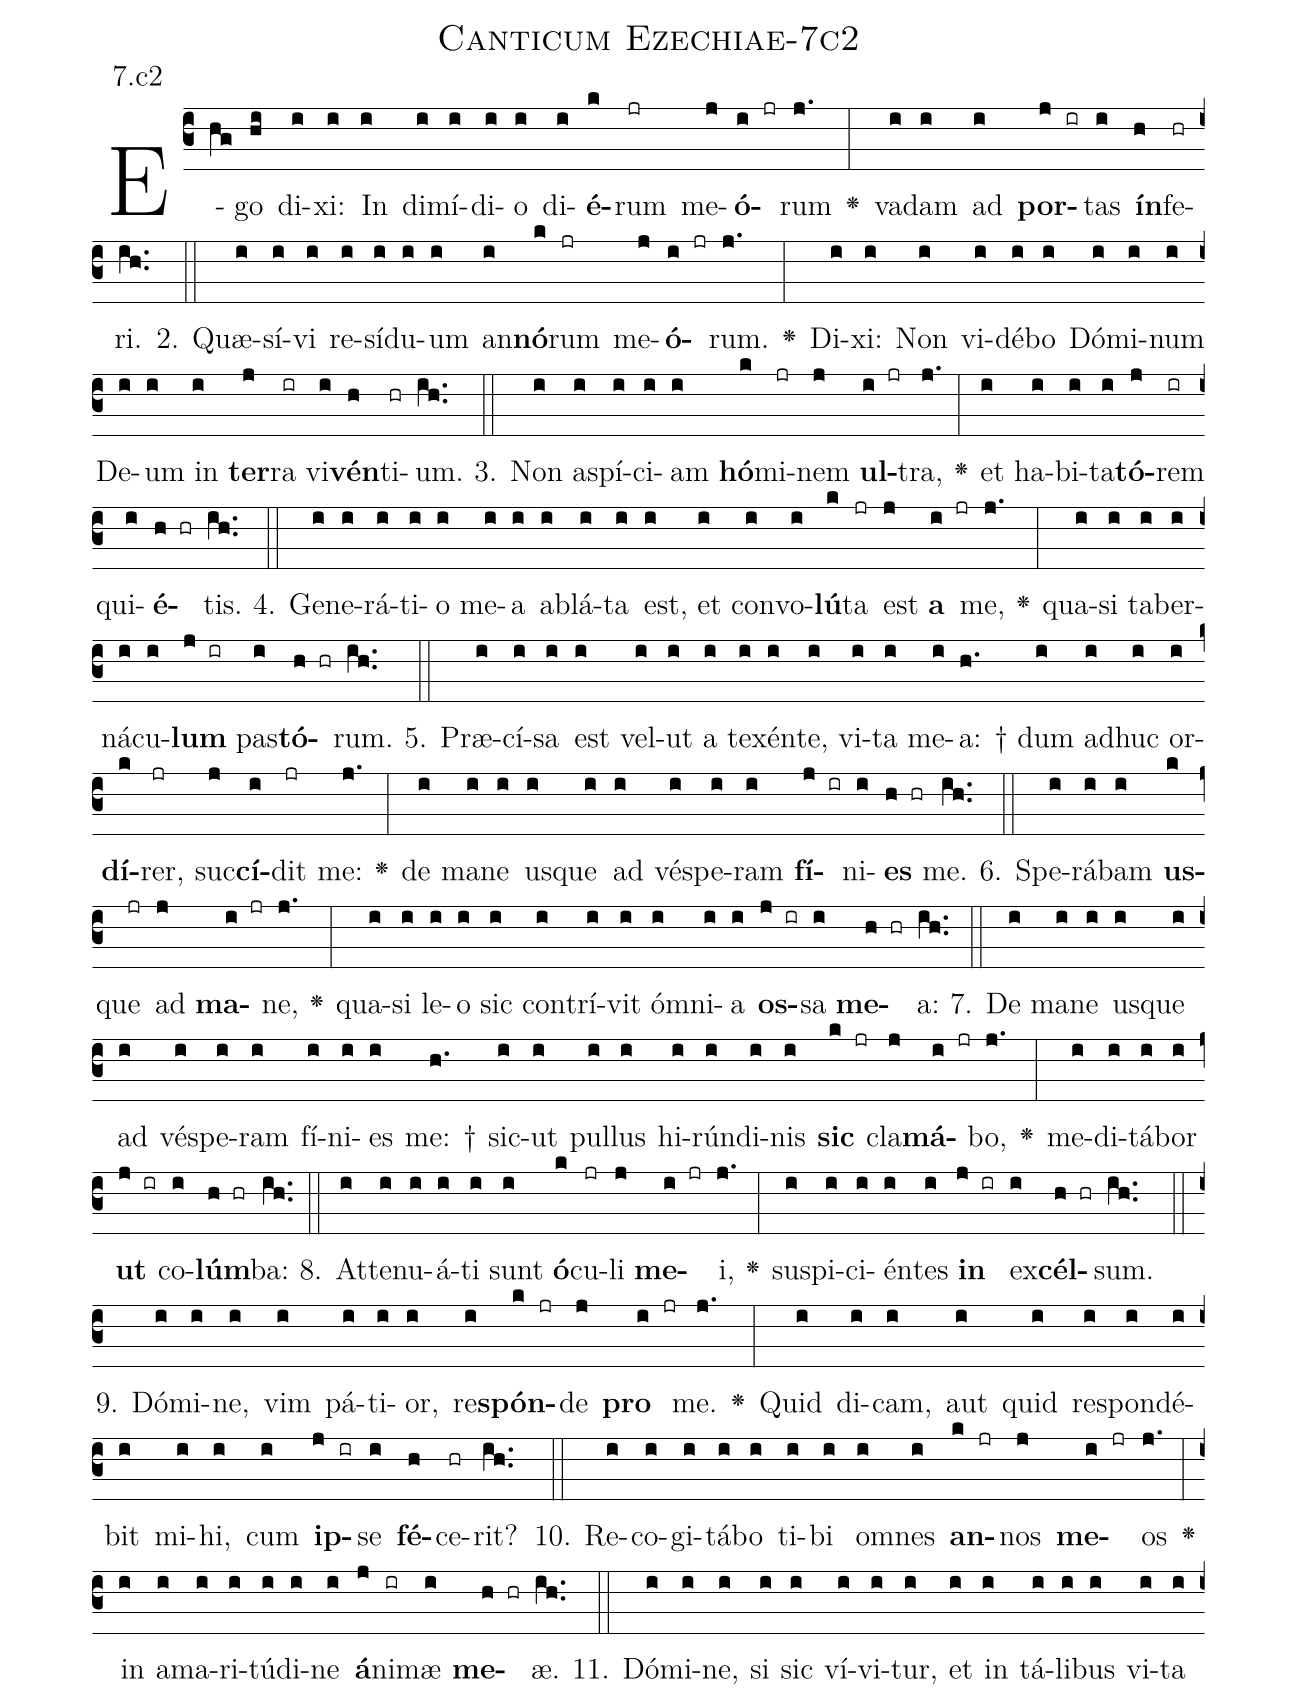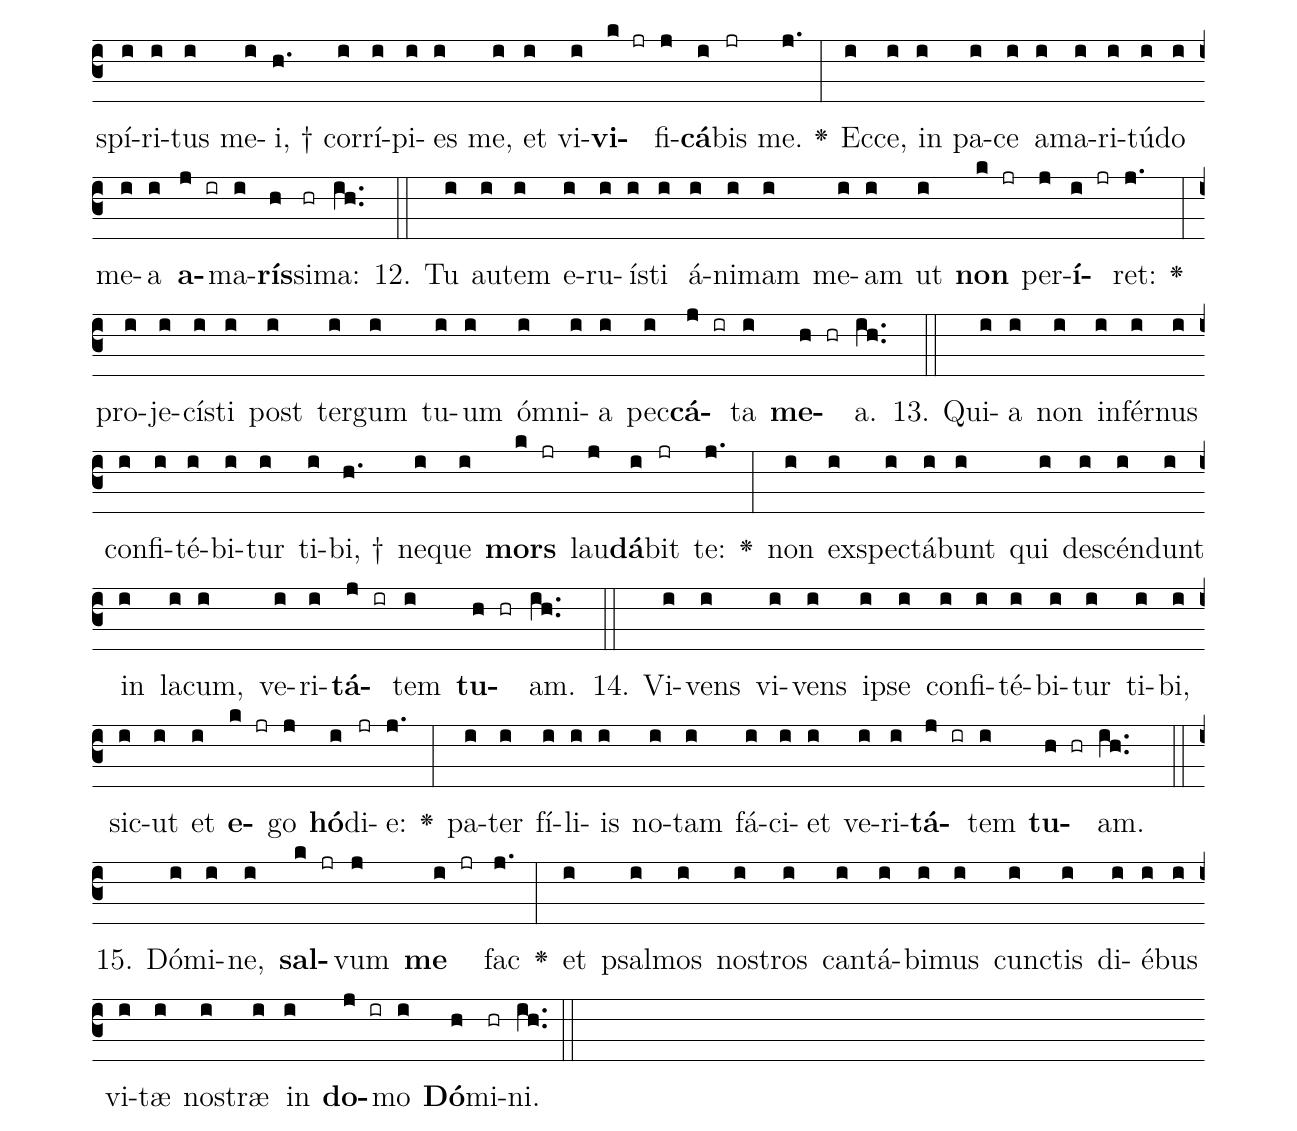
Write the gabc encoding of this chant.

name: Canticum Ezechiae-7c2;
annotation: 7.c2;
%%
(c3)E(hg)go(hi) di(i)xi:(i) In(i) di(i)mí(i)di(i)o(i) di(i)<b>é</b>(k)rum(jr) me(j)<b>ó</b>(i jr)rum(j.) <v>\greheightstar</v>(:) va(i)dam(i) ad(i) <b>por</b>(j ir)tas(i) <b>ín</b>(h)fe(hr)ri.(ih..) (::)
2. Quæ(i)sí(i)vi(i) re(i)sí(i)du(i)um(i) an(i)<b>nó</b>(k)rum(jr) me(j)<b>ó</b>(i jr)rum.(j.) <v>\greheightstar</v>(:) Di(i)xi:(i) Non(i) vi(i)dé(i)bo(i) Dó(i)mi(i)num(i) De(i)um(i) in(i) <b>ter</b>(j)ra(ir) vi(i)<b>vén</b>(h)ti(hr)um.(ih..) (::)
3. Non(i) a(i)spí(i)ci(i)am(i) <b>hó</b>(k)mi(jr)nem(j) <b>ul</b>(i jr)tra,(j.) <v>\greheightstar</v>(:) et(i) ha(i)bi(i)ta(i)<b>tó</b>(j)rem(ir) qui(i)<b>é</b>(h hr)tis.(ih..) (::)
4. Ge(i)ne(i)rá(i)ti(i)o(i) me(i)a(i) ab(i)lá(i)ta(i) est,(i) et(i) con(i)vo(i)<b>lú</b>(k)ta(jr) est(j) <b>a</b>(i jr) me,(j.) <v>\greheightstar</v>(:) qua(i)si(i) ta(i)ber(i)ná(i)cu(i)<b>lum</b>(j ir) pas(i)<b>tó</b>(h hr)rum.(ih..) (::)
5. Præ(i)cí(i)sa(i) est(i) vel(i)ut(i) a(i) te(i)xén(i)te,(i) vi(i)ta(i) me(i)a: †(h.) dum(i) ad(i)huc(i) or(i)<b>dí</b>(k)rer,(jr) suc(j)<b>cí</b>(i)dit(jr) me:(j.) <v>\greheightstar</v>(:) de(i) ma(i)ne(i) us(i)que(i) ad(i) vés(i)pe(i)ram(i) <b>fí</b>(j ir)ni(i)<b>es</b>(h hr) me.(ih..) (::)
6. Spe(i)rá(i)bam(i) <b>us</b>(k)que(jr) ad(j) <b>ma</b>(i jr)ne,(j.) <v>\greheightstar</v>(:) qua(i)si(i) le(i)o(i) sic(i) con(i)trí(i)vit(i) óm(i)ni(i)a(i) <b>os</b>(j ir)sa(i) <b>me</b>(h hr)a:(ih..) (::)
7. De(i) ma(i)ne(i) us(i)que(i) ad(i) vés(i)pe(i)ram(i) fí(i)ni(i)es(i) me: †(h.) sic(i)ut(i) pul(i)lus(i) hi(i)rún(i)di(i)nis(i) <b>sic</b>(k jr) cla(j)<b>má</b>(i jr)bo,(j.) <v>\greheightstar</v>(:) me(i)di(i)tá(i)bor(i) <b>ut</b>(j ir) co(i)<b>lúm</b>(h hr)ba:(ih..) (::)
8. At(i)te(i)nu(i)á(i)ti(i) sunt(i) <b>ó</b>(k)cu(jr)li(j) <b>me</b>(i jr)i,(j.) <v>\greheightstar</v>(:) su(i)spi(i)ci(i)én(i)tes(i) <b>in</b>(j ir) ex(i)<b>cél</b>(h hr)sum.(ih..) (::)
9. Dó(i)mi(i)ne,(i) vim(i) pá(i)ti(i)or,(i) re(i)<b>spón</b>(k jr)de(j) <b>pro</b>(i jr) me.(j.) <v>\greheightstar</v>(:) Quid(i) di(i)cam,(i) aut(i) quid(i) re(i)spon(i)dé(i)bit(i) mi(i)hi,(i) cum(i) <b>ip</b>(j ir)se(i) <b>fé</b>(h)ce(hr)rit?(ih..) (::)
10. Re(i)co(i)gi(i)tá(i)bo(i) ti(i)bi(i) om(i)nes(i) <b>an</b>(k jr)nos(j) <b>me</b>(i jr)os(j.) <v>\greheightstar</v>(:) in(i) a(i)ma(i)ri(i)tú(i)di(i)ne(i) <b>á</b>(j)ni(ir)mæ(i) <b>me</b>(h hr)æ.(ih..) (::)
11. Dó(i)mi(i)ne,(i) si(i) sic(i) ví(i)vi(i)tur,(i) et(i) in(i) tá(i)li(i)bus(i) vi(i)ta(i) spí(i)ri(i)tus(i) me(i)i, †(h.) cor(i)rí(i)pi(i)es(i) me,(i) et(i) vi(i)<b>vi</b>(k jr)fi(j)<b>cá</b>(i)bis(jr) me.(j.) <v>\greheightstar</v>(:) Ec(i)ce,(i) in(i) pa(i)ce(i) a(i)ma(i)ri(i)tú(i)do(i) me(i)a(i) <b>a</b>(j ir)ma(i)<b>rís</b>(h)si(hr)ma:(ih..) (::)
12. Tu(i) au(i)tem(i) e(i)ru(i)ís(i)ti(i) á(i)ni(i)mam(i) me(i)am(i) ut(i) <b>non</b>(k jr) per(j)<b>í</b>(i jr)ret:(j.) <v>\greheightstar</v>(:) pro(i)je(i)cís(i)ti(i) post(i) ter(i)gum(i) tu(i)um(i) óm(i)ni(i)a(i) pec(i)<b>cá</b>(j ir)ta(i) <b>me</b>(h hr)a.(ih..) (::)
13. Qui(i)a(i) non(i) in(i)fér(i)nus(i) con(i)fi(i)té(i)bi(i)tur(i) ti(i)bi, †(h.) ne(i)que(i) <b>mors</b>(k jr) lau(j)<b>dá</b>(i)bit(jr) te:(j.) <v>\greheightstar</v>(:) non(i) ex(i)spec(i)tá(i)bunt(i) qui(i) de(i)scén(i)dunt(i) in(i) la(i)cum,(i) ve(i)ri(i)<b>tá</b>(j ir)tem(i) <b>tu</b>(h hr)am.(ih..) (::)
14. Vi(i)vens(i) vi(i)vens(i) ip(i)se(i) con(i)fi(i)té(i)bi(i)tur(i) ti(i)bi,(i) sic(i)ut(i) et(i) <b>e</b>(k jr)go(j) <b>hó</b>(i)di(jr)e:(j.) <v>\greheightstar</v>(:) pa(i)ter(i) fí(i)li(i)is(i) no(i)tam(i) fá(i)ci(i)et(i) ve(i)ri(i)<b>tá</b>(j ir)tem(i) <b>tu</b>(h hr)am.(ih..) (::)
15. Dó(i)mi(i)ne,(i) <b>sal</b>(k jr)vum(j) <b>me</b>(i jr) fac(j.) <v>\greheightstar</v>(:) et(i) psal(i)mos(i) nos(i)tros(i) can(i)tá(i)bi(i)mus(i) cunc(i)tis(i) di(i)é(i)bus(i) vi(i)tæ(i) nos(i)træ(i) in(i) <b>do</b>(j ir)mo(i) <b>Dó</b>(h)mi(hr)ni.(ih..) (::)
